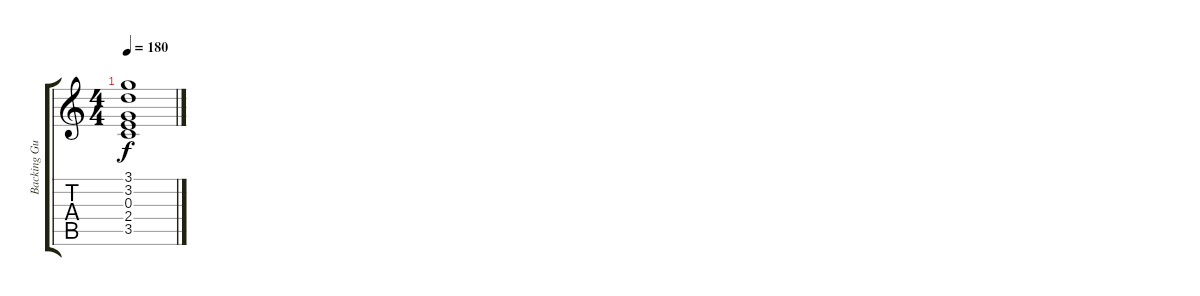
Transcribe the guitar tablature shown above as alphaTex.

\track ("Backing Guitar" "Backing Gu") {instrument electricguitarclean}
\staff {score tabs}
\tuning (E4 B3 G3 D3 A2 E2) {hide}
\ts (4 4)
\tempo 180
\clef g2
\ks c
(3.1{t} 3.2{t} 0.3{t} 2.4{t} 3.5{t}).1{dy f}
